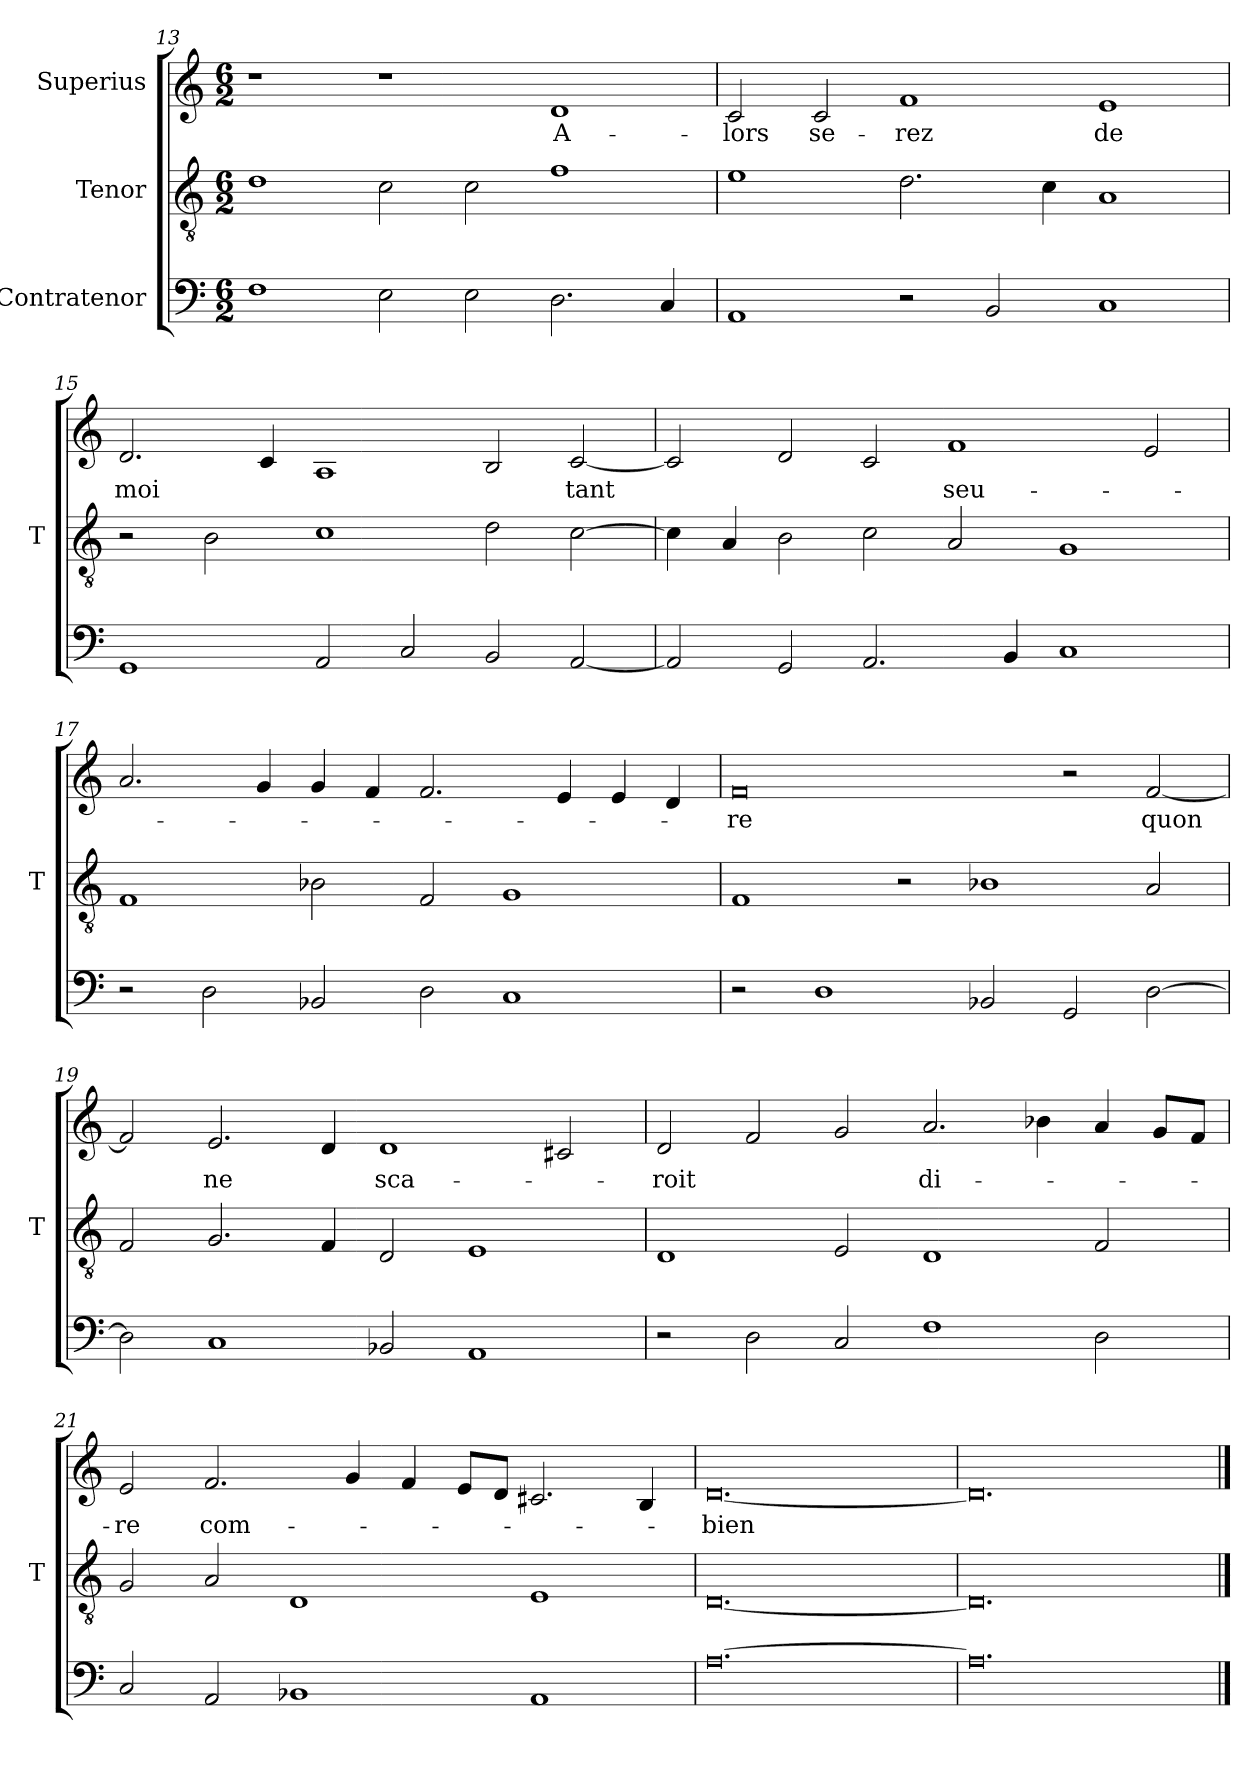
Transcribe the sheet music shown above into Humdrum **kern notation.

**kern	**kern	**kern	**text
*part3	*part2	*part1	*part1
*staff3	*staff2	*staff1	*staff1
*I"Contratenor	*I"Tenor	*I"Superius	*
*	*I'T	*	*
*clefF4	*clefGv2	*clefG2	*
*M6/2	*M6/2	*M6/2	*
=13	=13	=13	=13
1F	1d	1r	.
2E	2c	1r	.
2E	2c	.	.
2.D	1f	1d	A-
4C	.	.	.
=14	=14	=14	=14
1AA	1e	2c	-lors
.	.	2c	se-
2r	2.d	1f	-rez
2BB	.	.	.
.	4c	.	.
1C	1A	1e	-de
=15	=15	=15	=15
1GG	2r	2.d	-moi
.	2B	.	.
.	.	4c	.
2AA	1c	1A	.
2C	.	.	.
2BB	2d	2B	.
[2AA	[2c	[2c	-tant
=16	=16	=16	=16
2AA]	4c]	2c]	.
.	4A	.	.
2GG	2B	2d	.
2.AA	2c	2c	.
.	2A	1f	seu-
4BB	.	.	.
1C	1G	.	.
.	.	2e	.
=17	=17	=17	=17
2r	1F	2.a	.
2D	.	.	.
.	.	4g	.
2BB-X	2B-X	4g	.
.	.	4f	.
2D	2F	2.f	.
1C	1G	.	.
.	.	4e	.
.	.	4e	.
.	.	4d	.
=18	=18	=18	=18
2r	1F	0f	-re
1D	.	.	.
.	2r	.	.
2BB-X	1B-X	.	.
2GG	.	2r	.
[2D	2A	[2f	-quon
=19	=19	=19	=19
2D]	2F	2f]	.
1C	2.G	2.e	-ne
.	4F	4d	.
2BB-X	2D	1d	sca-
1AA	1E	.	.
.	.	2c#X	.
=20	=20	=20	=20
2r	1D	2d	-roit
2D	.	2f	.
2C	2E	2g	.
1F	1D	2.a	di-
.	.	4b-X	.
2D	2F	4a	.
.	.	8g/L	.
.	.	8f/J	.
=21	=21	=21	=21
2C	2G	2e	-re
2AA	2A	2.f	com-
1BB-X	1D	.	.
.	.	4g	.
.	.	4f	.
.	.	8e/L	.
.	.	8d/J	.
1AA	1E	2.c#X	.
.	.	4B	.
=22	=22	=22	=22
[0.A	[0.D	[0.d	-bien
=23	=23	=23	=23
0.A]	0.D]	0.d]	.
==	==	==	==
*-	*-	*-	*-
